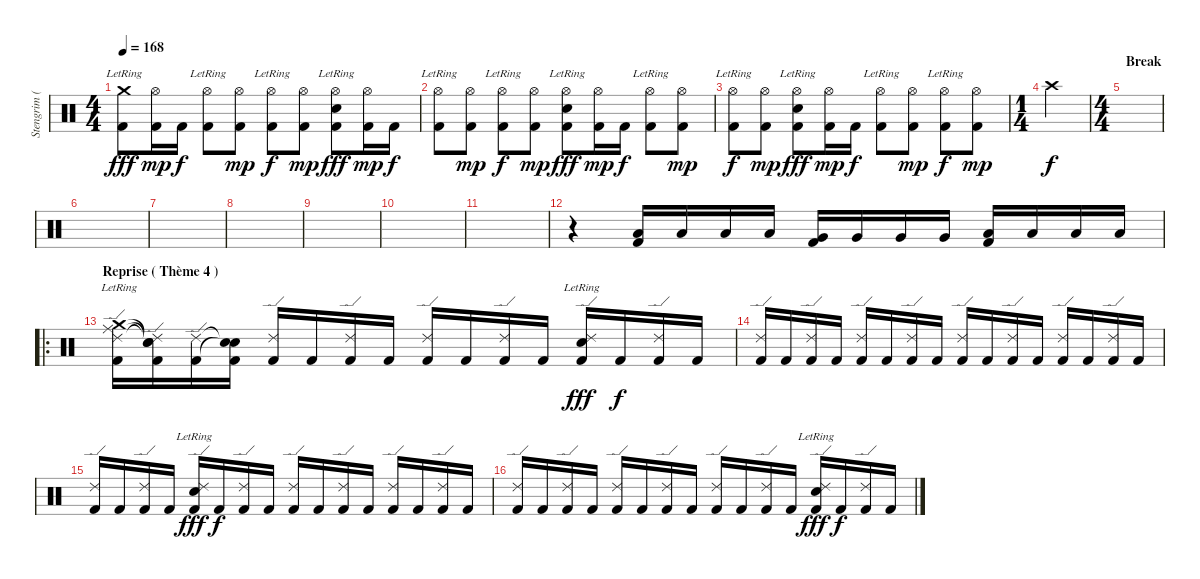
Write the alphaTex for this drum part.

\track ("Stengrim ( Batterie )" "Stengrim (") {instrument percussion}
\staff {score}
\articulation defaults
\ts (4 4)
\tempo 168
\clef neutral
\ks c
("Crash medium (hit)"{lr} "Kick (hit) 2").8{dy fff} ("Hi-Hat (open)" "Kick (hit) 2").16{dy mp} "Kick (hit) 2".16{dy f} ("Hi-Hat (open)"{lr} "Kick (hit) 2").8 ("Hi-Hat (open)" "Kick (hit) 2").8{dy mp} ("Hi-Hat (open)"{lr} "Kick (hit) 2").8{dy f} ("Hi-Hat (open)" "Kick (hit) 2").8{dy mp} ("Hi-Hat (open)"{lr} "Electric Snare (hit)"{lr} "Kick (hit) 2").8{dy fff} ("Hi-Hat (open)" "Kick (hit) 2").16{dy mp} "Kick (hit) 2".16{dy f} |
("Hi-Hat (open)"{lr} "Kick (hit) 2").8 ("Hi-Hat (open)" "Kick (hit) 2").8{dy mp} ("Hi-Hat (open)"{lr} "Kick (hit) 2").8{dy f} ("Hi-Hat (open)" "Kick (hit) 2").8{dy mp} ("Hi-Hat (open)"{lr} "Electric Snare (hit)"{lr} "Kick (hit) 2").8{dy fff} ("Hi-Hat (open)" "Kick (hit) 2").16{dy mp} "Kick (hit) 2".16{dy f} ("Hi-Hat (open)"{lr} "Kick (hit) 2").8 ("Hi-Hat (open)" "Kick (hit) 2").8{dy mp} |
("Hi-Hat (open)"{lr} "Kick (hit) 2").8{dy f} ("Hi-Hat (open)" "Kick (hit) 2").8{dy mp} ("Hi-Hat (open)"{lr} "Electric Snare (hit)"{lr} "Kick (hit) 2").8{dy fff} ("Hi-Hat (open)" "Kick (hit) 2").16{dy mp} "Kick (hit) 2".16{dy f} ("Hi-Hat (open)"{lr} "Kick (hit) 2").8 ("Hi-Hat (open)" "Kick (hit) 2").8{dy mp} ("Hi-Hat (open)"{lr} "Kick (hit) 2").8{dy f} ("Hi-Hat (open)" "Kick (hit) 2").8{dy mp} |
\ts (1 4)
"Crash high (hit)".4{dy f} |
\ts (4 4)
\section ("" "Break")
|
|
|
|
|
|
|
r.4 ("Low Tom (hit)" "Kick (hit) 2").16 "Low Tom (hit)".16 "Low Tom (hit)".16 "Low Tom (hit)".16 ("Very Low Tom (hit)" "Kick (hit) 2").16 "Very Low Tom (hit)".16 "Very Low Tom (hit)".16 "Very Low Tom (hit)".16 ("Low Floor Tom (hit)" "Kick (hit) 2").16 "Low Floor Tom (hit)".16 "Low Floor Tom (hit)".16 "Low Floor Tom (hit)".16 |
\ro
\section ("" "Reprise ( Thème 4 )")
("Ride (edge) 2" "Ride (middle)"{lr} "Crash medium (hit)"{lr} "Kick (hit) 2").16 ("Ride (edge) 2"{t} "Snare (hit)"{t} "Snare (hit)"{t} "Kick (hit) 2").16 ("Ride (edge) 2" "Kick (hit) 2").16 ("Snare (hit)"{t} "Snare (hit)"{t} "Kick (hit) 2").16 ("Ride (edge) 2" "Kick (hit) 2").16 "Kick (hit) 2".16 ("Ride (edge) 2" "Kick (hit) 2").16 "Kick (hit) 2".16 ("Ride (edge) 2" "Kick (hit) 2").16 "Kick (hit) 2".16 ("Ride (edge) 2" "Kick (hit) 2").16 "Kick (hit) 2".16 ("Ride (edge) 2" "Electric Snare (hit)"{lr} "Kick (hit) 2").16{dy fff} "Kick (hit) 2".16{dy f} ("Ride (edge) 2" "Kick (hit) 2").16 "Kick (hit) 2".16 |
("Ride (edge) 2" "Kick (hit) 2").16 "Kick (hit) 2".16 ("Ride (edge) 2" "Kick (hit) 2").16 "Kick (hit) 2".16 ("Ride (edge) 2" "Kick (hit) 2").16 "Kick (hit) 2".16 ("Ride (edge) 2" "Kick (hit) 2").16 "Kick (hit) 2".16 ("Ride (edge) 2" "Kick (hit) 2").16 "Kick (hit) 2".16 ("Ride (edge) 2" "Kick (hit) 2").16 "Kick (hit) 2".16 ("Ride (edge) 2" "Kick (hit) 2").16 "Kick (hit) 2".16 ("Ride (edge) 2" "Kick (hit) 2").16 "Kick (hit) 2".16 |
("Ride (edge) 2" "Kick (hit) 2").16 "Kick (hit) 2".16 ("Ride (edge) 2" "Kick (hit) 2").16 "Kick (hit) 2".16 ("Ride (edge) 2" "Electric Snare (hit)"{lr} "Kick (hit) 2").16{dy fff} "Kick (hit) 2".16{dy f} ("Ride (edge) 2" "Kick (hit) 2").16 "Kick (hit) 2".16 ("Ride (edge) 2" "Kick (hit) 2").16 "Kick (hit) 2".16 ("Ride (edge) 2" "Kick (hit) 2").16 "Kick (hit) 2".16 ("Ride (edge) 2" "Kick (hit) 2").16 "Kick (hit) 2".16 ("Ride (edge) 2" "Kick (hit) 2").16 "Kick (hit) 2".16 |
("Ride (edge) 2" "Kick (hit) 2").16 "Kick (hit) 2".16 ("Ride (edge) 2" "Kick (hit) 2").16 "Kick (hit) 2".16 ("Ride (edge) 2" "Kick (hit) 2").16 "Kick (hit) 2".16 ("Ride (edge) 2" "Kick (hit) 2").16 "Kick (hit) 2".16 ("Ride (edge) 2" "Kick (hit) 2").16 "Kick (hit) 2".16 ("Ride (edge) 2" "Kick (hit) 2").16 "Kick (hit) 2".16 ("Ride (edge) 2" "Electric Snare (hit)"{lr} "Kick (hit) 2").16{dy fff} "Kick (hit) 2".16{dy f} ("Ride (edge) 2" "Kick (hit) 2").16 "Kick (hit) 2".16
